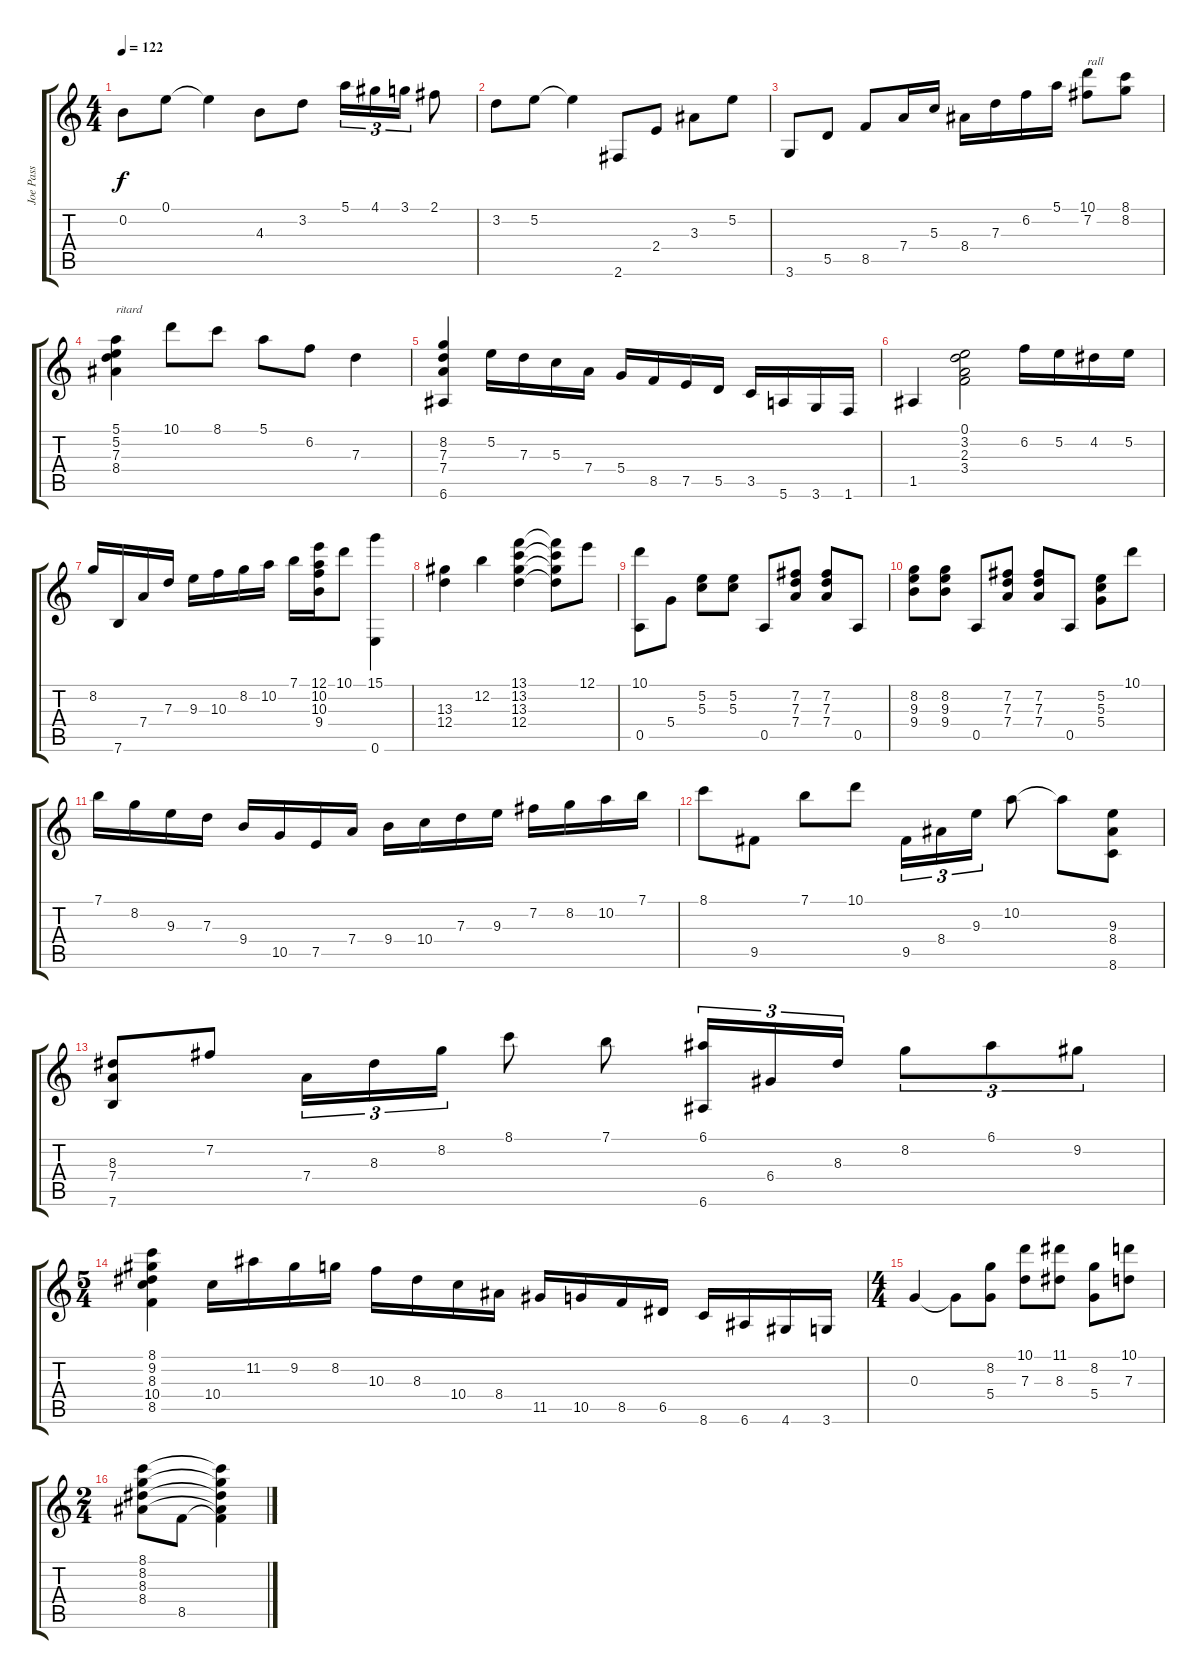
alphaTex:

\track ("Joe Pass" "Joe Pass") {instrument electricguitarjazz}
\staff {score tabs}
\tuning (E4 B3 G3 D3 A2 E2) {hide}
\ts (4 4)
\tempo 122
\clef g2
\ks c
0.2.8{dy f} 0.1.8 0.1{t}.4 4.3.8 3.2.8 5.1.16{tu (3 2)} 4.1.16{tu (3 2)} 3.1.16{tu (3 2)} 2.1.8 |
3.2.8 5.2.8 5.2{t}.4 2.6.8 2.4.8 3.3.8 5.2.8 |
3.6.8 5.5.8 8.5.8 7.4.16 5.3.16 8.4.16 7.3.16 6.2.16 5.1.16 (10.1 7.2).8{txt "rall"} (8.1 8.2).8 |
(5.1 5.2 7.3 8.4).4{txt "ritard"} 10.1.8 8.1.8 5.1.8 6.2.8 7.3.4 |
(8.2 7.3 7.4 6.6).4 5.2.16 7.3.16 5.3.16 7.4.16 5.4.16 8.5.16 7.5.16 5.5.16 3.5.16 5.6.16 3.6.16 1.6.16 |
1.5.4 (0.1 3.2 2.3 3.4).2 6.2.16 5.2.16 4.2.16 5.2.16 |
8.2.16 7.6.16 7.4.16 7.3.16 9.3.16 10.3.16 8.2.16 10.2.16 7.1.16 (12.1 10.2 10.3 9.4).16 10.1.8 (15.1 0.6).4 |
(13.3 12.4).4 12.2.4 (13.1 13.2 13.3 12.4).4 (13.1{t} 13.2{t} 13.3{t} 12.4{t}).8 12.1.8 |
(10.1 0.5).8 5.4.8 (5.2 5.3).8 (5.2 5.3).8 0.5.8 (7.2 7.3 7.4).8 (7.2 7.3 7.4).8 0.5.8 |
(8.2 9.3 9.4).8 (8.2 9.3 9.4).8 0.5.8 (7.2 7.3 7.4).8 (7.2 7.3 7.4).8 0.5.8 (5.2 5.3 5.4).8 10.1.8 |
7.1.16 8.2.16 9.3.16 7.3.16 9.4.16 10.5.16 7.5.16 7.4.16 9.4.16 10.4.16 7.3.16 9.3.16 7.2.16 8.2.16 10.2.16 7.1.16 |
8.1.8 9.5.8 7.1.8 10.1.8 9.5.16{tu (3 2)} 8.4.16{tu (3 2)} 9.3.16{tu (3 2)} 10.2.8 10.2{t}.8 (9.3 8.4 8.6).8 |
(8.3 7.4 7.6).8 7.2.8 7.4.16{tu (3 2)} 8.3.16{tu (3 2)} 8.2.16{tu (3 2)} 8.1.8 7.1.8 (6.1 6.6).16{tu (3 2)} 6.4.16{tu (3 2)} 8.3.16{tu (3 2)} 8.2.8{tu (3 2)} 6.1.8{tu (3 2)} 9.2.8{tu (3 2)} |
\ts (5 4)
(8.1 9.2 8.3 10.4 8.5).4 10.4.16 11.2.16 9.2.16 8.2.16 10.3.16 8.3.16 10.4.16 8.4.16 11.5.16 10.5.16 8.5.16 6.5.16 8.6.16 6.6.16 4.6.16 3.6.16 |
\ts (4 4)
0.3.4 0.3{t}.8 (8.2 5.4).8 (10.1 7.3).8 (11.1 8.3).8 (8.2 5.4).8 (10.1 7.3).8 |
\ts (2 4)
(8.1 8.2 8.3 8.4).8 8.5.8 (8.1{t} 8.2{t} 8.3{t} 8.4{t} 8.5{t}).4
